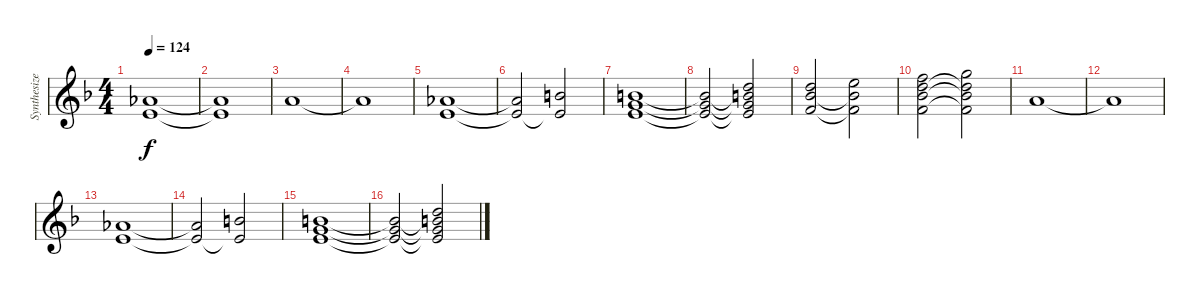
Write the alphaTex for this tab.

\track ("Synthesizer (Staff 1)" "Synthesize") {instrument synthbrass1}
\staff {score}
\tuning (E4 B3 G3 D3 A2 E2 B1) {hide}
\ts (4 4)
\tempo 124
\clef g2
\ks dminor
(4.1 5.2).1{dy f} |
(4.1{t} 5.2{t}).1 |
5.1.1 |
5.1{t}.1 |
(4.1 5.2).1 |
(4.1{t} 5.2{t}).2 (7.1 5.2{t}).2 |
(7.1 5.2 12.3).1 |
(7.1{t} 5.2{t} 12.3{t}).2 (7.1{t} 5.2{t} 12.3{t} 24.4).2 |
(10.1 6.2 15.3).2 (12.1 6.2{t} 15.3{t}).2 |
(1.1 11.2 19.3 27.4).2 (1.1{t} 11.2{t} 19.3{t} 29.4).2 |
5.1.1 |
5.1{t}.1 |
(4.1 5.2).1 |
(4.1{t} 5.2{t}).2 (7.1 5.2{t}).2 |
(7.1 5.2 12.3).1 |
(7.1{t} 5.2{t} 12.3{t}).2 (7.1{t} 5.2{t} 12.3{t} 24.4).2
